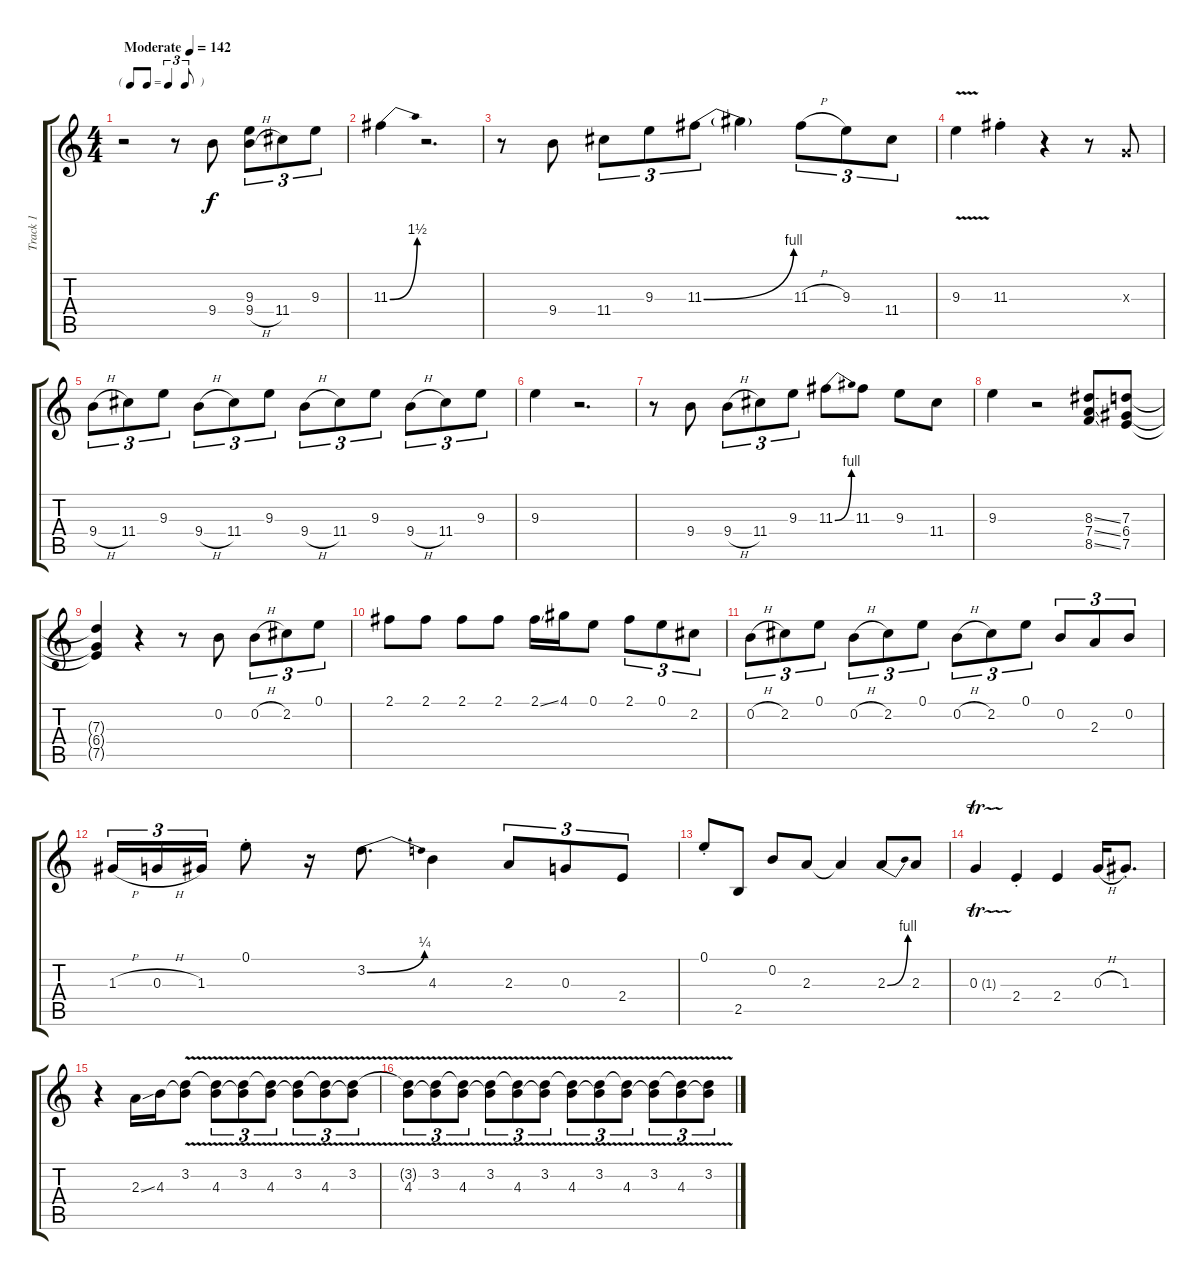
\track ("Track 1" "Track 1") {instrument overdrivenguitar}
\staff {score tabs}
\tuning (E4 B3 G3 D3 A2 E2) {hide}
\ts (4 4)
\tf triplet8th
\tempo (142 "Moderate")
\clef g2
\ks c
r.2{dy f instrument overdrivenguitar} r.8 9.4.8 (9.3 9.4{h}).8{tu (3 2)} 11.4.8{tu (3 2)} 9.3.8{tu (3 2)} |
11.3{be (bend 0 0 60 6)}.4 r.2{d} |
r.8 9.4.8 11.4.8{tu (3 2)} 9.3.8{tu (3 2)} 11.3{be (bend 0 0 60 4)}.8{tu (3 2)} 11.3{t}.4 11.3{h}.8{tu (3 2)} 9.3.8{tu (3 2)} 11.4.8{tu (3 2)} |
9.3{v}.4 11.3{st}.4 r.4 r.8 0.3{x}.8 |
9.4{h}.8{tu (3 2)} 11.4.8{tu (3 2)} 9.3.8{tu (3 2)} 9.4{h}.8{tu (3 2)} 11.4.8{tu (3 2)} 9.3.8{tu (3 2)} 9.4{h}.8{tu (3 2)} 11.4.8{tu (3 2)} 9.3.8{tu (3 2)} 9.4{h}.8{tu (3 2)} 11.4.8{tu (3 2)} 9.3.8{tu (3 2)} |
9.3.4 r.2{d} |
r.8 9.4.8 9.4{h}.8{tu (3 2)} 11.4.8{tu (3 2)} 9.3.8{tu (3 2)} 11.3{be (bend 0 0 60 4)}.8 11.3.8 9.3.8 11.4.8 |
9.3.4 r.2 (8.3{ss} 7.4{ss} 8.5{ss}).8 (7.3 6.4 7.5).8 |
(7.3{t} 6.4{t} 7.5{t}).4 r.4 r.8 0.2.8 0.2{h}.8{tu (3 2)} 2.2.8{tu (3 2)} 0.1.8{tu (3 2)} |
2.1.8 2.1.8 2.1.8 2.1.8 2.1{ss}.16 4.1.16 0.1.8 2.1.8{tu (3 2)} 0.1.8{tu (3 2)} 2.2.8{tu (3 2)} |
0.2{h}.8{tu (3 2)} 2.2.8{tu (3 2)} 0.1.8{tu (3 2)} 0.2{h}.8{tu (3 2)} 2.2.8{tu (3 2)} 0.1.8{tu (3 2)} 0.2{h}.8{tu (3 2)} 2.2.8{tu (3 2)} 0.1.8{tu (3 2)} 0.2.8{tu (3 2)} 2.3.8{tu (3 2)} 0.2.8{tu (3 2)} |
1.3{h}.16{tu (3 2)} 0.3{h}.16{tu (3 2)} 1.3.16{tu (3 2)} 0.1{st}.8 r.16 3.2{be (bend 0 0 60 1)}.8{d} 4.3.4 2.3.8{tu (3 2)} 0.3.8{tu (3 2)} 2.4.8{tu (3 2)} |
0.1{st}.8 2.5.8 0.2.8 2.3.8 2.3{t}.4 2.3{be (bend 0 0 60 4)}.8 2.3.8 |
0.3{tr (1 32)}.4 2.4{st}.4 2.4.4 0.3{h}.16 1.3{st}.8{d} |
r.4 2.3{ss}.16 4.3.16 (3.2{v} 4.3{t}).8 (3.2{t} 4.3{v}).8{tu (3 2)} (3.2{v} 4.3{t}).8{tu (3 2)} (3.2{t} 4.3{v}).8{tu (3 2)} (3.2{v} 4.3{t}).8{tu (3 2)} (3.2{t} 4.3{v}).8{tu (3 2)} (3.2{v} 4.3{t}).8{tu (3 2)} |
(3.2{t} 4.3{v}).8{tu (3 2)} (3.2{v} 4.3{t}).8{tu (3 2)} (3.2{t} 4.3{v}).8{tu (3 2)} (3.2{v} 4.3{t}).8{tu (3 2)} (3.2{t} 4.3{v}).8{tu (3 2)} (3.2{v} 4.3{t}).8{tu (3 2)} (3.2{t} 4.3{v}).8{tu (3 2)} (3.2{v} 4.3{t}).8{tu (3 2)} (3.2{t} 4.3{v}).8{tu (3 2)} (3.2{v} 4.3{t}).8{tu (3 2)} (3.2{t} 4.3{v}).8{tu (3 2)} (3.2{v} 4.3{t}).8{tu (3 2)}
